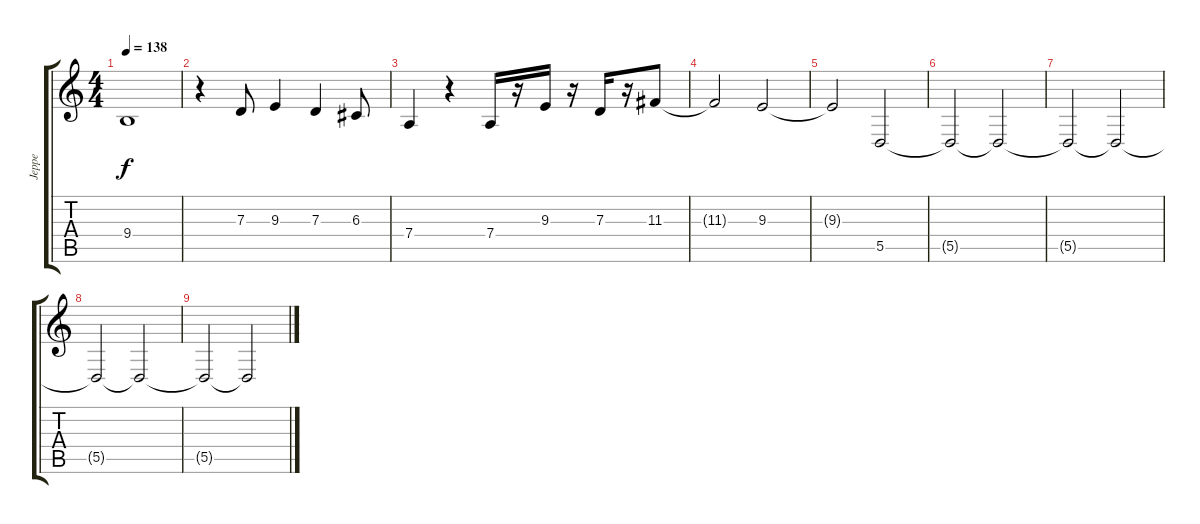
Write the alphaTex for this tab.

\track ("Jeppe" "Jeppe") {instrument trumpet}
\staff {score tabs}
\tuning (E4 B3 G3 D3 A2 E2) {hide}
\ts (4 4)
\tempo 138
\clef g2
\ks c
9.4{t}.1{dy f} |
r.4 7.3.8 9.3.4 7.3.4 6.3.8 |
7.4.4 r.4 7.4.16 r.16 9.3.16 r.16 7.3.16 r.16 11.3.8 |
11.3{t}.2 9.3.2 |
9.3{t}.2 5.5.2 |
5.5{t}.2 5.5{t}.2 |
5.5{t}.2 5.5{t}.2{volume 14} |
5.5{t}.2{volume 11} 5.5{t}.2{volume 8} |
5.5{t}.2{volume 4} 5.5{t}.2
